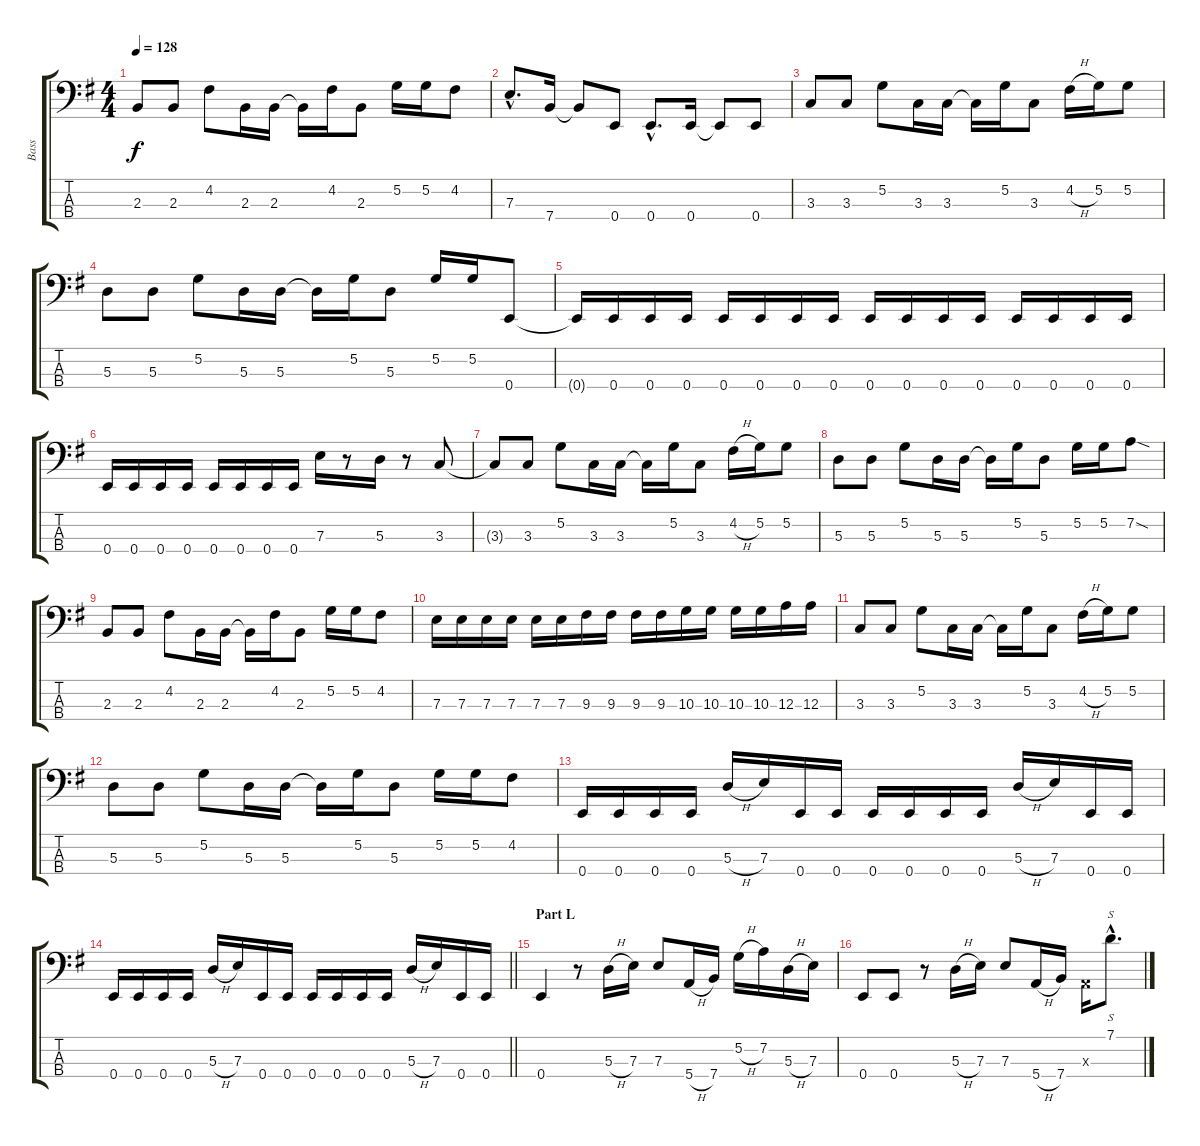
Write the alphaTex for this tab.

\track ("Bass" "Bass") {instrument electricbasspick}
\staff {score tabs}
\tuning (G2 D2 A1 E1) {hide}
\ts (4 4)
\tempo 128
\clef f4
\ks g
2.3.8{dy f} 2.3.8 4.2.8 2.3.16 2.3.16 2.3{t}.16 4.2.16 2.3.8 5.2.16 5.2.16 4.2.8 |
7.3{hac}.8{d} 7.4.16 7.4{t}.8 0.4.8 0.4{hac}.8{d} 0.4.16 0.4{t}.8 0.4.8 |
3.3.8 3.3.8 5.2.8 3.3.16 3.3.16 3.3{t}.16 5.2.16 3.3.8 4.2{h}.16 5.2.16 5.2.8 |
5.3.8 5.3.8 5.2.8 5.3.16 5.3.16 5.3{t}.16 5.2.16 5.3.8 5.2.16 5.2.16 0.4.8 |
0.4{t}.16 0.4.16 0.4.16 0.4.16 0.4.16 0.4.16 0.4.16 0.4.16 0.4.16 0.4.16 0.4.16 0.4.16 0.4.16 0.4.16 0.4.16 0.4.16 |
0.4.16 0.4.16 0.4.16 0.4.16 0.4.16 0.4.16 0.4.16 0.4.16 7.3.16 r.8 5.3.16 r.8 3.3.8 |
3.3{t}.8 3.3.8 5.2.8 3.3.16 3.3.16 3.3{t}.16 5.2.16 3.3.8 4.2{h}.16 5.2.16 5.2.8 |
5.3.8 5.3.8 5.2.8 5.3.16 5.3.16 5.3{t}.16 5.2.16 5.3.8 5.2.16 5.2.16 7.2{sod}.8 |
2.3.8 2.3.8 4.2.8 2.3.16 2.3.16 2.3{t}.16 4.2.16 2.3.8 5.2.16 5.2.16 4.2.8 |
7.3.16 7.3.16 7.3.16 7.3.16 7.3.16 7.3.16 9.3.16 9.3.16 9.3.16 9.3.16 10.3.16 10.3.16 10.3.16 10.3.16 12.3.16 12.3.16 |
3.3.8 3.3.8 5.2.8 3.3.16 3.3.16 3.3{t}.16 5.2.16 3.3.8 4.2{h}.16 5.2.16 5.2.8 |
5.3.8 5.3.8 5.2.8 5.3.16 5.3.16 5.3{t}.16 5.2.16 5.3.8 5.2.16 5.2.16 4.2.8 |
0.4.16 0.4.16 0.4.16 0.4.16 5.3{h}.16 7.3.16 0.4.16 0.4.16 0.4.16 0.4.16 0.4.16 0.4.16 5.3{h}.16 7.3.16 0.4.16 0.4.16 |
\barLineRight lightlight
0.4.16 0.4.16 0.4.16 0.4.16 5.3{h}.16 7.3.16 0.4.16 0.4.16 0.4.16 0.4.16 0.4.16 0.4.16 5.3{h}.16 7.3.16 0.4.16 0.4.16 |
\section ("" "Part L")
0.4.4 r.8 5.3{h}.16 7.3.16 7.3.8 5.4{h}.16 7.4.16 5.2{h}.16 7.2.16 5.3{h}.16 7.3.16 |
0.4.8 0.4.8 r.8 5.3{h}.16 7.3.16 7.3.8 5.4{h}.16 7.4.16 0.3{x}.16 7.1{hac}.8{s d}
